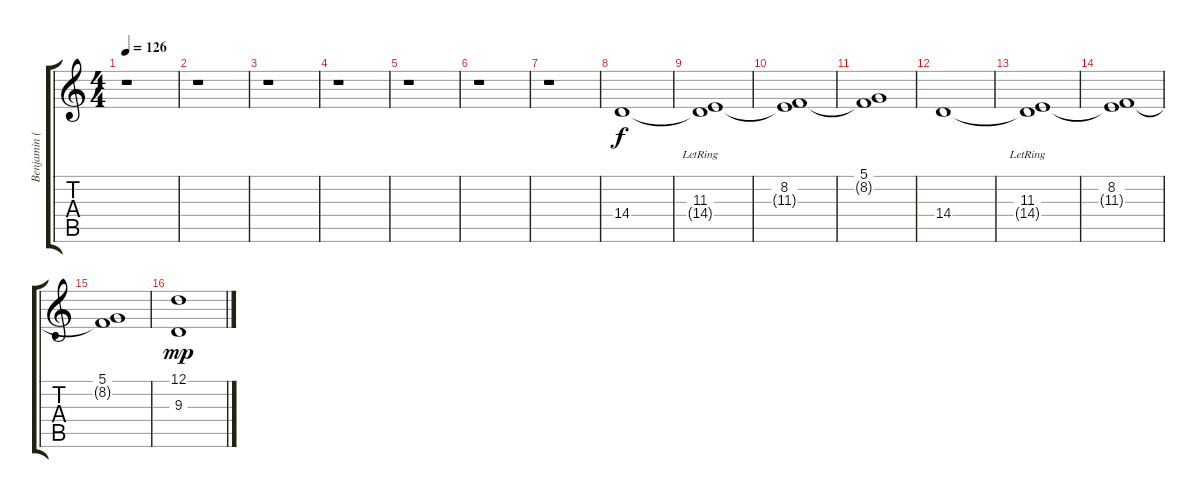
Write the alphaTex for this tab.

\track ("Benjamin (KeybChoir)" "Benjamin (") {instrument pad4choir}
\staff {score tabs}
\tuning (D4 A3 F3 C3 G2 D2) {hide}
\ts (4 4)
\tempo 126
\clef g2
\ks c
r.1{dy mf} |
r.1 |
r.1 |
r.1 |
r.1 |
r.1 |
r.1 |
14.4.1{dy f} |
(11.3{lr} 14.4{t}).1 |
(8.2 11.3{t}).1 |
(5.1 8.2{t}).1 |
14.4.1 |
(11.3{lr} 14.4{t}).1 |
(8.2 11.3{t}).1 |
(5.1 8.2{t}).1 |
(12.1 9.3).1{dy mp}
